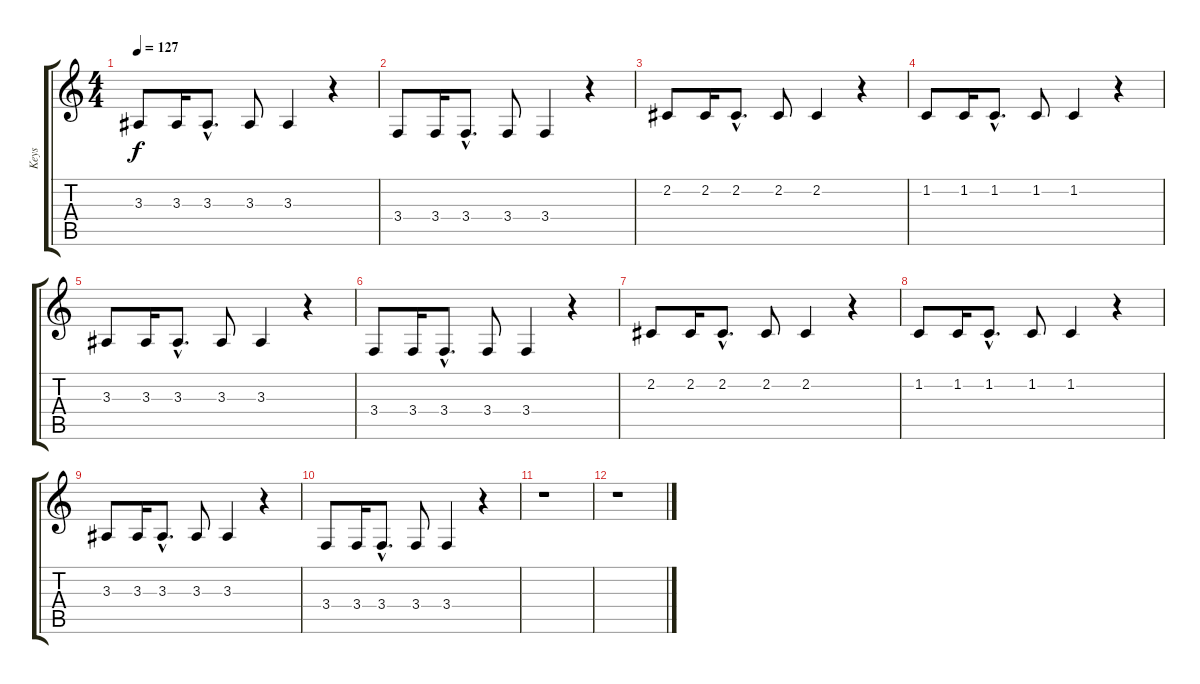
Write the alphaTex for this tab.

\track ("Keys" "Keys") {instrument lead3calliope}
\staff {score tabs}
\tuning (E4 B3 G3 D3 A2 E2) {hide}
\ts (4 4)
\tempo 127
\clef g2
\ks c
3.3.8{dy f} 3.3.16 3.3{hac}.8{d} 3.3.8 3.3.4 r.4 |
3.4.8 3.4.16 3.4{hac}.8{d} 3.4.8 3.4.4 r.4 |
2.2.8 2.2.16 2.2{hac}.8{d} 2.2.8 2.2.4 r.4 |
1.2.8 1.2.16 1.2{hac}.8{d} 1.2.8 1.2.4 r.4 |
3.3.8 3.3.16 3.3{hac}.8{d} 3.3.8 3.3.4 r.4 |
3.4.8 3.4.16 3.4{hac}.8{d} 3.4.8 3.4.4 r.4 |
2.2.8 2.2.16 2.2{hac}.8{d} 2.2.8 2.2.4 r.4 |
1.2.8 1.2.16 1.2{hac}.8{d} 1.2.8 1.2.4 r.4 |
3.3.8 3.3.16 3.3{hac}.8{d} 3.3.8 3.3.4 r.4 |
3.4.8 3.4.16 3.4{hac}.8{d} 3.4.8 3.4.4 r.4 |
r.1 |
r.1
